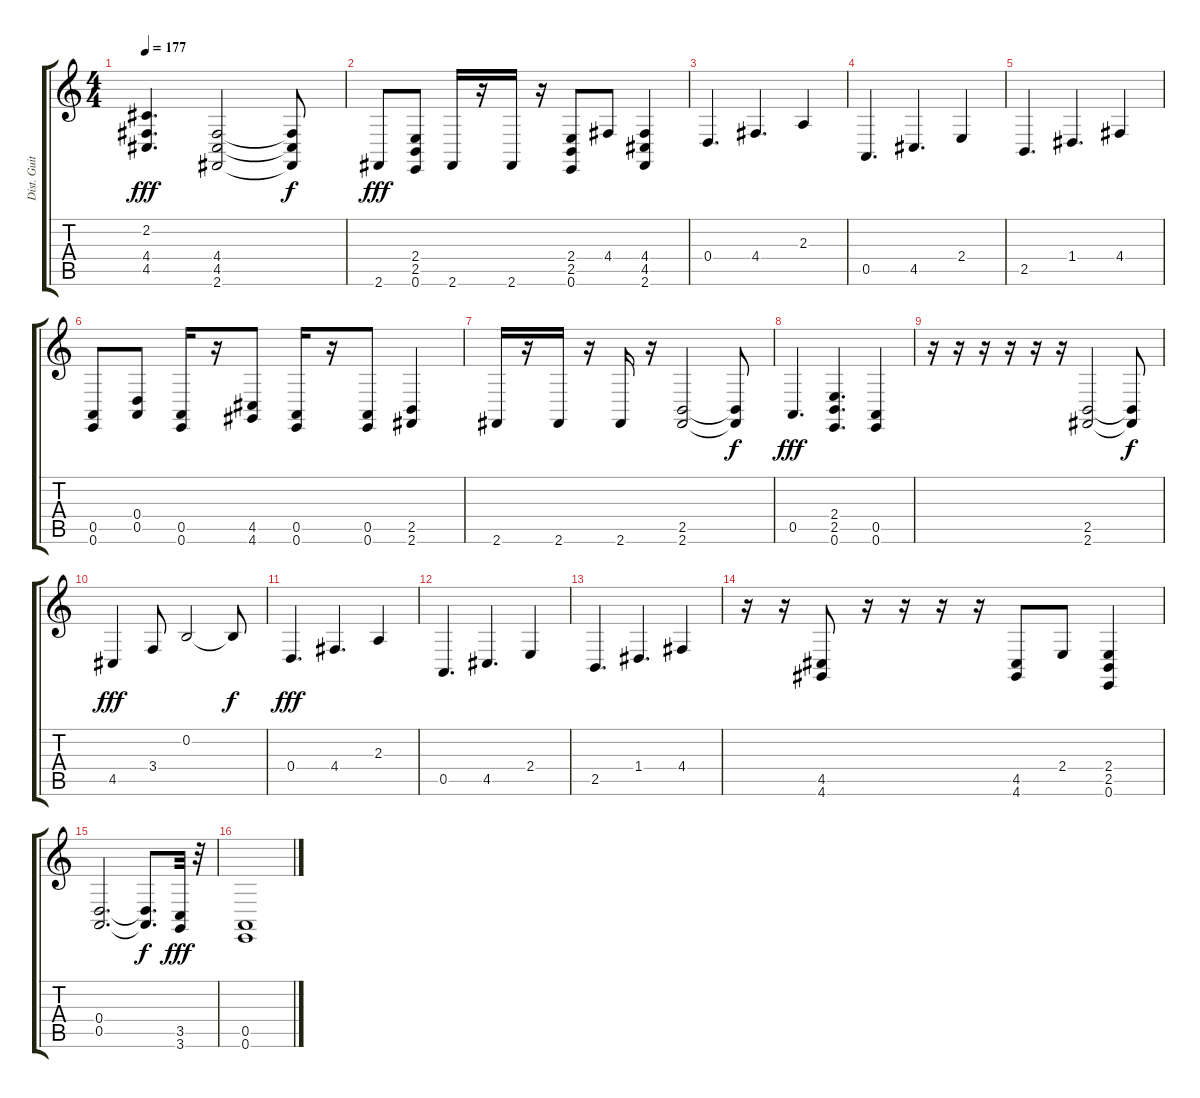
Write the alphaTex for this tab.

\track ("Dist. Guitar 5" "Dist. Guit") {instrument stringensemble1}
\staff {score tabs}
\tuning (E4 B3 G3 D3 A2 E2) {hide}
\ts (4 4)
\tempo 177
\clef g2
\ks c
(2.2 4.4 4.5).4{d dy fff} (4.4 4.5 2.6).2 (4.4{t} 4.5{t} 2.6{t}).8{dy f} |
2.6.8{dy fff} (2.4 2.5 0.6).8 2.6.16 r.16 2.6.16 r.16 (2.4 2.5 0.6).8 4.4.8 (4.4 4.5 2.6).4 |
0.4.4{d} 4.4.4{d} 2.3.4 |
0.5.4{d} 4.5.4{d} 2.4.4 |
2.5.4{d} 1.4.4{d} 4.4.4 |
(0.5 0.6).8 (0.4 0.5).8 (0.5 0.6).16 r.16 (4.5 4.6).8 (0.5 0.6).16 r.16 (0.5 0.6).8 (2.5 2.6).4 |
2.6.16 r.16 2.6.16 r.16 2.6.16 r.16 (2.5 2.6).2 (2.5{t} 2.6{t}).8{dy f} |
0.5.4{d dy fff} (2.4 2.5 0.6).4{d} (0.5 0.6).4 |
r.16 r.16 r.16 r.16 r.16 r.16 (2.5 2.6).2 (2.5{t} 2.6{t}).8{dy f} |
4.5.4{dy fff} 3.4.8 0.2.2 0.2{t}.8{dy f} |
0.4.4{d dy fff} 4.4.4{d} 2.3.4 |
0.5.4{d} 4.5.4{d} 2.4.4 |
2.5.4{d} 1.4.4{d} 4.4.4 |
r.16 r.16 (4.5 4.6).8 r.16 r.16 r.16 r.16 (4.5 4.6).8 2.4.8 (2.4 2.5 0.6).4 |
(0.4 0.5).2{d} (0.4{t} 0.5{t}).8{d dy f} (3.5 3.6).32{dy fff} r.32 |
(0.5 0.6).1
